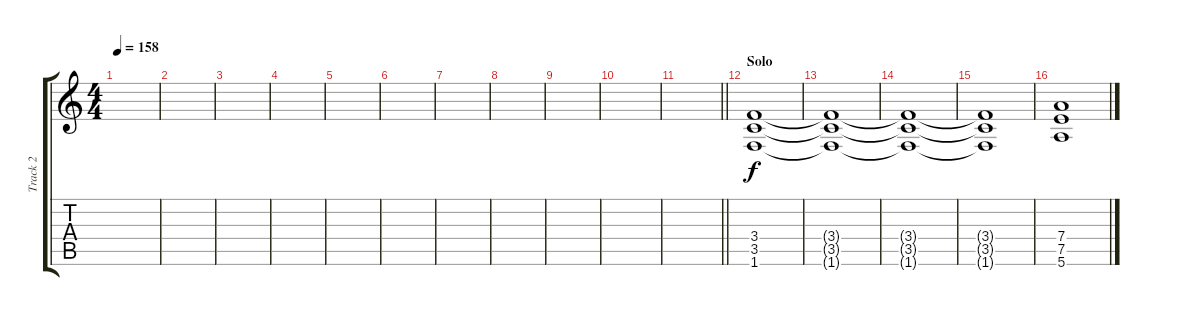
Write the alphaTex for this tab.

\track ("Track 2" "Track 2") {instrument acousticguitarsteel}
\staff {score tabs}
\tuning (E4 B3 G3 D3 A2 E2) {hide}
\ts (4 4)
\tempo 158
\clef g2
\ks c
|
|
|
|
|
|
|
|
|
|
\barLineRight lightlight
|
\section ("" "Solo")
(3.4 3.5 1.6).1{instrument overdrivenguitar} |
(3.4{t} 3.5{t} 1.6{t}).1 |
(3.4{t} 3.5{t} 1.6{t}).1 |
(3.4{t} 3.5{t} 1.6{t}).1 |
(7.4 7.5 5.6).1
